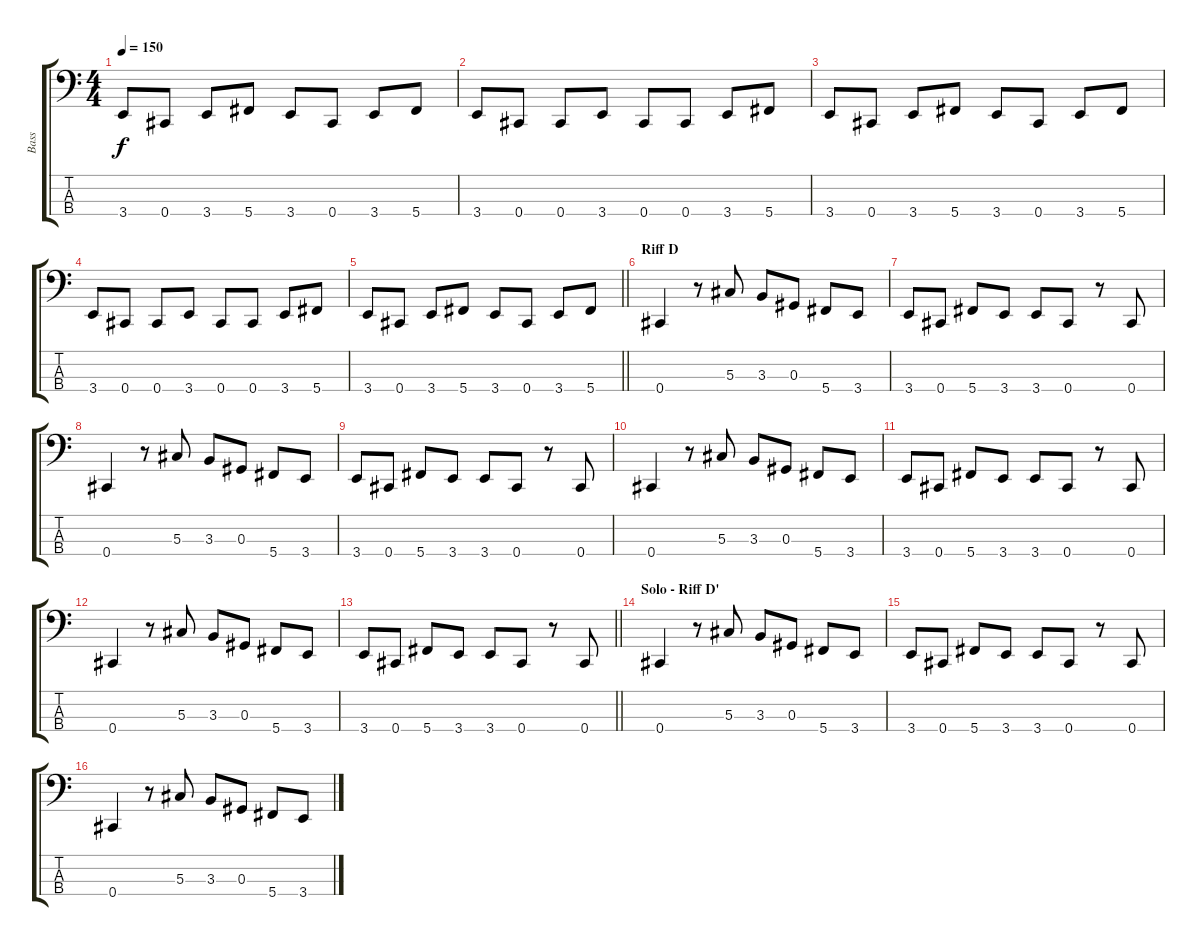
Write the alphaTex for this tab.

\track ("Bass" "Bass") {instrument electricbasspick}
\staff {score tabs}
\tuning (Gb2 Db2 Ab1 Db1) {hide}
\ts (4 4)
\tempo 150
\clef f4
\ks c
3.4.8{dy f} 0.4.8 3.4.8 5.4.8 3.4.8 0.4.8 3.4.8 5.4.8 |
3.4.8 0.4.8 0.4.8 3.4.8 0.4.8 0.4.8 3.4.8 5.4.8 |
3.4.8 0.4.8 3.4.8 5.4.8 3.4.8 0.4.8 3.4.8 5.4.8 |
3.4.8 0.4.8 0.4.8 3.4.8 0.4.8 0.4.8 3.4.8 5.4.8 |
\barLineRight lightlight
3.4.8 0.4.8 3.4.8 5.4.8 3.4.8 0.4.8 3.4.8 5.4.8 |
\section ("" "Riff D")
0.4.4 r.8 5.3.8 3.3.8 0.3.8 5.4.8 3.4.8 |
3.4.8 0.4.8 5.4.8 3.4.8 3.4.8 0.4.8 r.8 0.4.8 |
0.4.4 r.8 5.3.8 3.3.8 0.3.8 5.4.8 3.4.8 |
3.4.8 0.4.8 5.4.8 3.4.8 3.4.8 0.4.8 r.8 0.4.8 |
0.4.4 r.8 5.3.8 3.3.8 0.3.8 5.4.8 3.4.8 |
3.4.8 0.4.8 5.4.8 3.4.8 3.4.8 0.4.8 r.8 0.4.8 |
0.4.4 r.8 5.3.8 3.3.8 0.3.8 5.4.8 3.4.8 |
\barLineRight lightlight
3.4.8 0.4.8 5.4.8 3.4.8 3.4.8 0.4.8 r.8 0.4.8 |
\section ("" "Solo - Riff D'")
0.4.4 r.8 5.3.8 3.3.8 0.3.8 5.4.8 3.4.8 |
3.4.8 0.4.8 5.4.8 3.4.8 3.4.8 0.4.8 r.8 0.4.8 |
0.4.4 r.8 5.3.8 3.3.8 0.3.8 5.4.8 3.4.8
